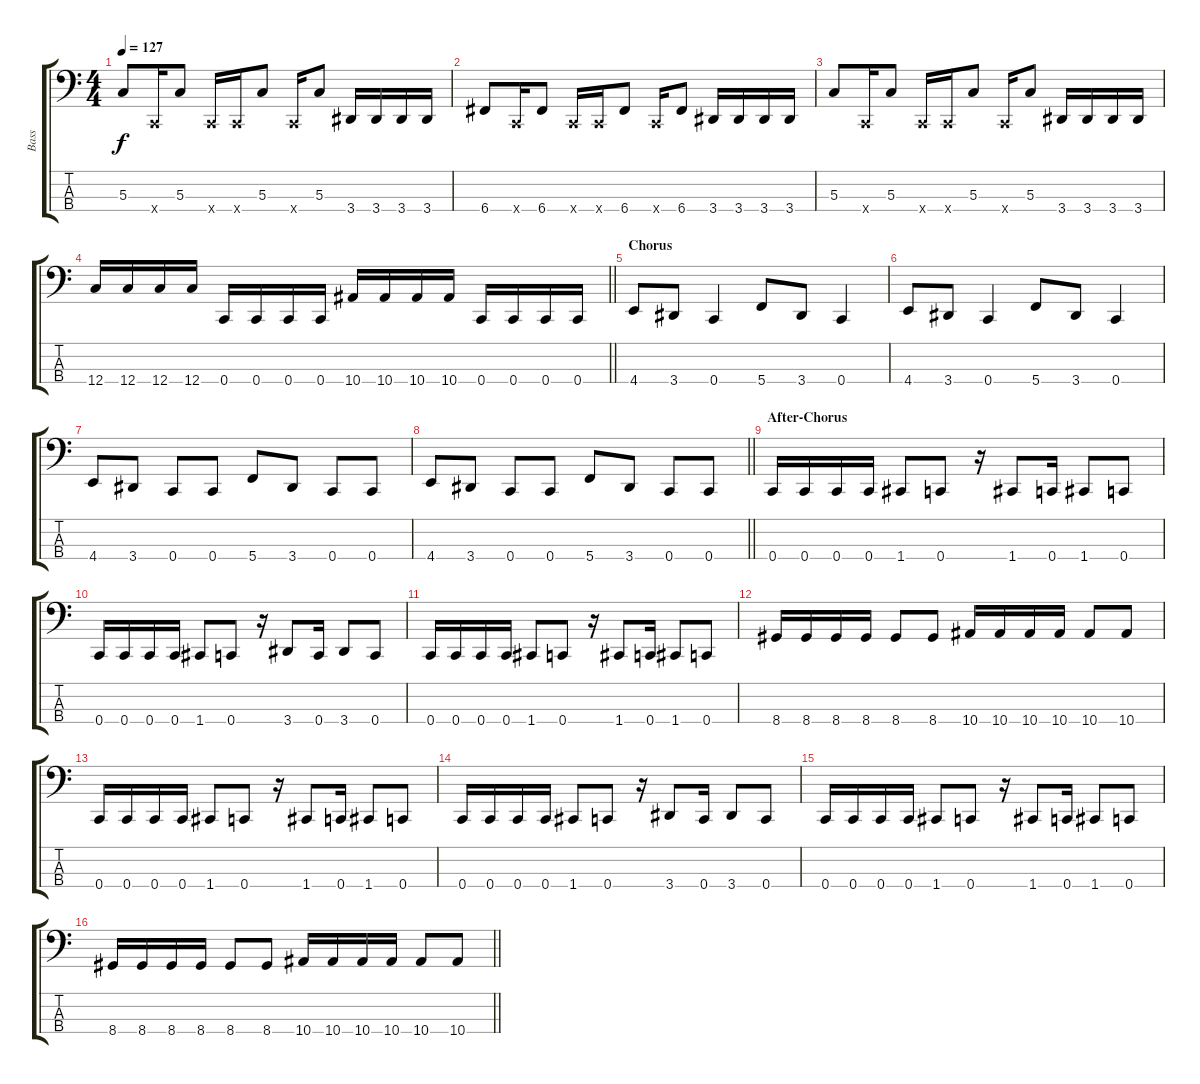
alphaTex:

\track ("Bass" "Bass") {instrument electricbasspick}
\staff {score tabs}
\tuning (F2 C2 G1 C1) {hide}
\ts (4 4)
\tempo 127
\clef f4
\ks c
5.3.8{dy f} 0.4{x}.16 5.3.8 0.4{x}.16 0.4{x}.16 5.3.8 0.4{x}.16 5.3.8 3.4.16 3.4.16 3.4.16 3.4.16 |
6.4.8 0.4{x}.16 6.4.8 0.4{x}.16 0.4{x}.16 6.4.8 0.4{x}.16 6.4.8 3.4.16 3.4.16 3.4.16 3.4.16 |
5.3.8 0.4{x}.16 5.3.8 0.4{x}.16 0.4{x}.16 5.3.8 0.4{x}.16 5.3.8 3.4.16 3.4.16 3.4.16 3.4.16 |
\barLineRight lightlight
12.4.16 12.4.16 12.4.16 12.4.16 0.4.16 0.4.16 0.4.16 0.4.16 10.4.16 10.4.16 10.4.16 10.4.16 0.4.16 0.4.16 0.4.16 0.4.16 |
\section ("" "Chorus")
4.4.8 3.4.8 0.4.4 5.4.8 3.4.8 0.4.4 |
4.4.8 3.4.8 0.4.4 5.4.8 3.4.8 0.4.4 |
4.4.8 3.4.8 0.4.8 0.4.8 5.4.8 3.4.8 0.4.8 0.4.8 |
\barLineRight lightlight
4.4.8 3.4.8 0.4.8 0.4.8 5.4.8 3.4.8 0.4.8 0.4.8 |
\section ("" "After-Chorus")
0.4.16 0.4.16 0.4.16 0.4.16 1.4.8 0.4.8 r.16 1.4.8 0.4.16 1.4.8 0.4.8 |
0.4.16 0.4.16 0.4.16 0.4.16 1.4.8 0.4.8 r.16 3.4.8 0.4.16 3.4.8 0.4.8 |
0.4.16 0.4.16 0.4.16 0.4.16 1.4.8 0.4.8 r.16 1.4.8 0.4.16 1.4.8 0.4.8 |
8.4.16 8.4.16 8.4.16 8.4.16 8.4.8 8.4.8 10.4.16 10.4.16 10.4.16 10.4.16 10.4.8 10.4.8 |
0.4.16 0.4.16 0.4.16 0.4.16 1.4.8 0.4.8 r.16 1.4.8 0.4.16 1.4.8 0.4.8 |
0.4.16 0.4.16 0.4.16 0.4.16 1.4.8 0.4.8 r.16 3.4.8 0.4.16 3.4.8 0.4.8 |
0.4.16 0.4.16 0.4.16 0.4.16 1.4.8 0.4.8 r.16 1.4.8 0.4.16 1.4.8 0.4.8 |
\barLineRight lightlight
8.4.16 8.4.16 8.4.16 8.4.16 8.4.8 8.4.8 10.4.16 10.4.16 10.4.16 10.4.16 10.4.8 10.4.8
